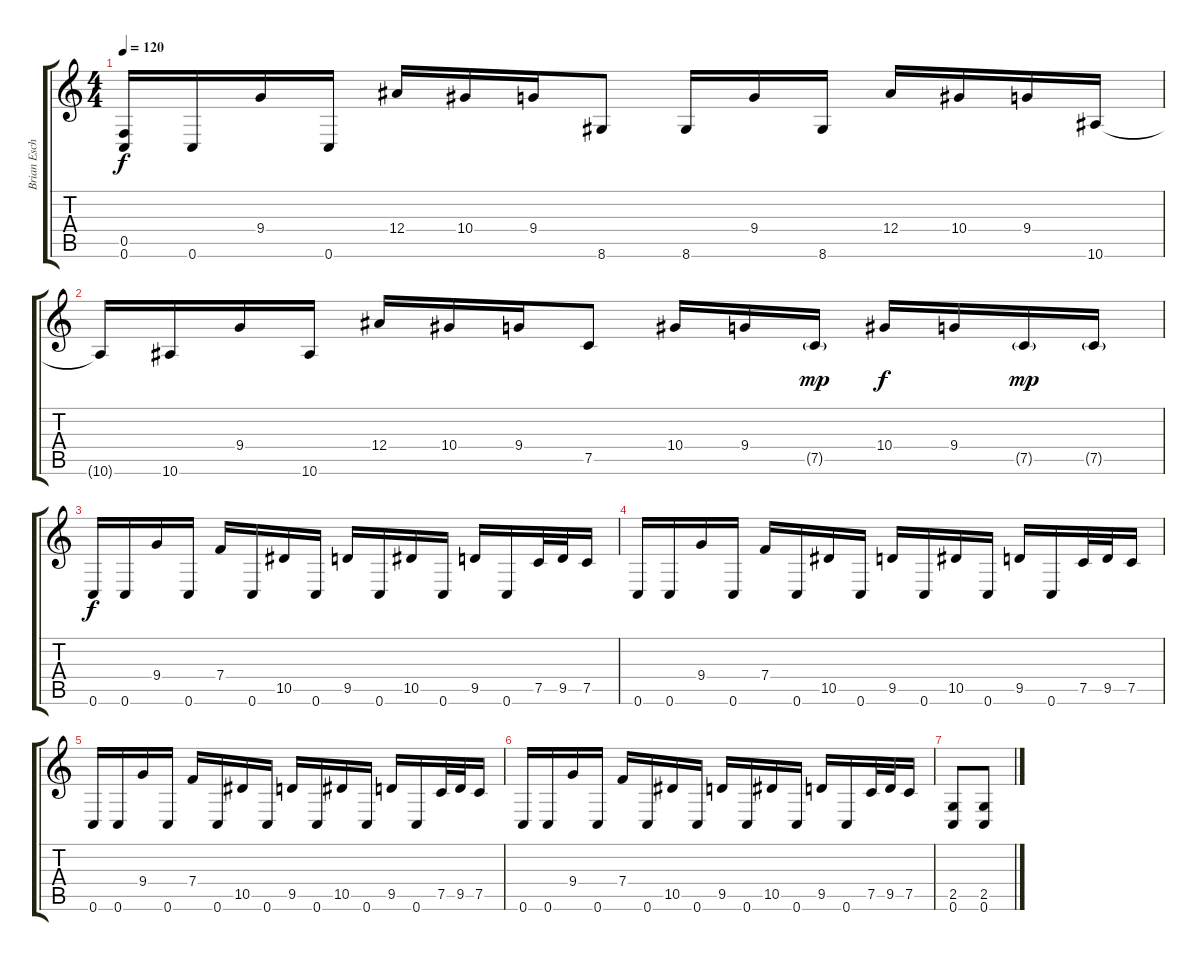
\track ("Brian Eschbach rhythm" "Brian Esch") {instrument distortionguitar}
\staff {score tabs}
\tuning (C4 G3 Eb3 Bb2 F2 C2) {hide}
\ts (4 4)
\tempo 120
\clef g2
\ks c
(0.5{t} 0.6{t}).16{dy f} 0.6.16 9.4.16 0.6.16 12.4.16 10.4.16 9.4.16 8.6.8 8.6.16 9.4.16 8.6.16 12.4.16 10.4.16 9.4.16 10.6.16 |
10.6{t}.16 10.6.16 9.4.16 10.6.16 12.4.16 10.4.16 9.4.16 7.5.8 10.4.16 9.4.16 7.5{g}.16{dy mp} 10.4.16{dy f} 9.4.16 7.5{g}.16{dy mp} 7.5{g}.16 |
0.6.16{dy f} 0.6.16 9.4.16 0.6.16 7.4.16 0.6.16 10.5.16 0.6.16 9.5.16 0.6.16 10.5.16 0.6.16 9.5.16 0.6.16 7.5.32 9.5.32 7.5.16 |
0.6.16 0.6.16 9.4.16 0.6.16 7.4.16 0.6.16 10.5.16 0.6.16 9.5.16 0.6.16 10.5.16 0.6.16 9.5.16 0.6.16 7.5.32 9.5.32 7.5.16 |
0.6.16 0.6.16 9.4.16 0.6.16 7.4.16 0.6.16 10.5.16 0.6.16 9.5.16 0.6.16 10.5.16 0.6.16 9.5.16 0.6.16 7.5.32 9.5.32 7.5.16 |
0.6.16 0.6.16 9.4.16 0.6.16 7.4.16 0.6.16 10.5.16 0.6.16 9.5.16 0.6.16 10.5.16 0.6.16 9.5.16 0.6.16 7.5.32 9.5.32 7.5.16 |
(2.5 0.6).8 (2.5 0.6).8
